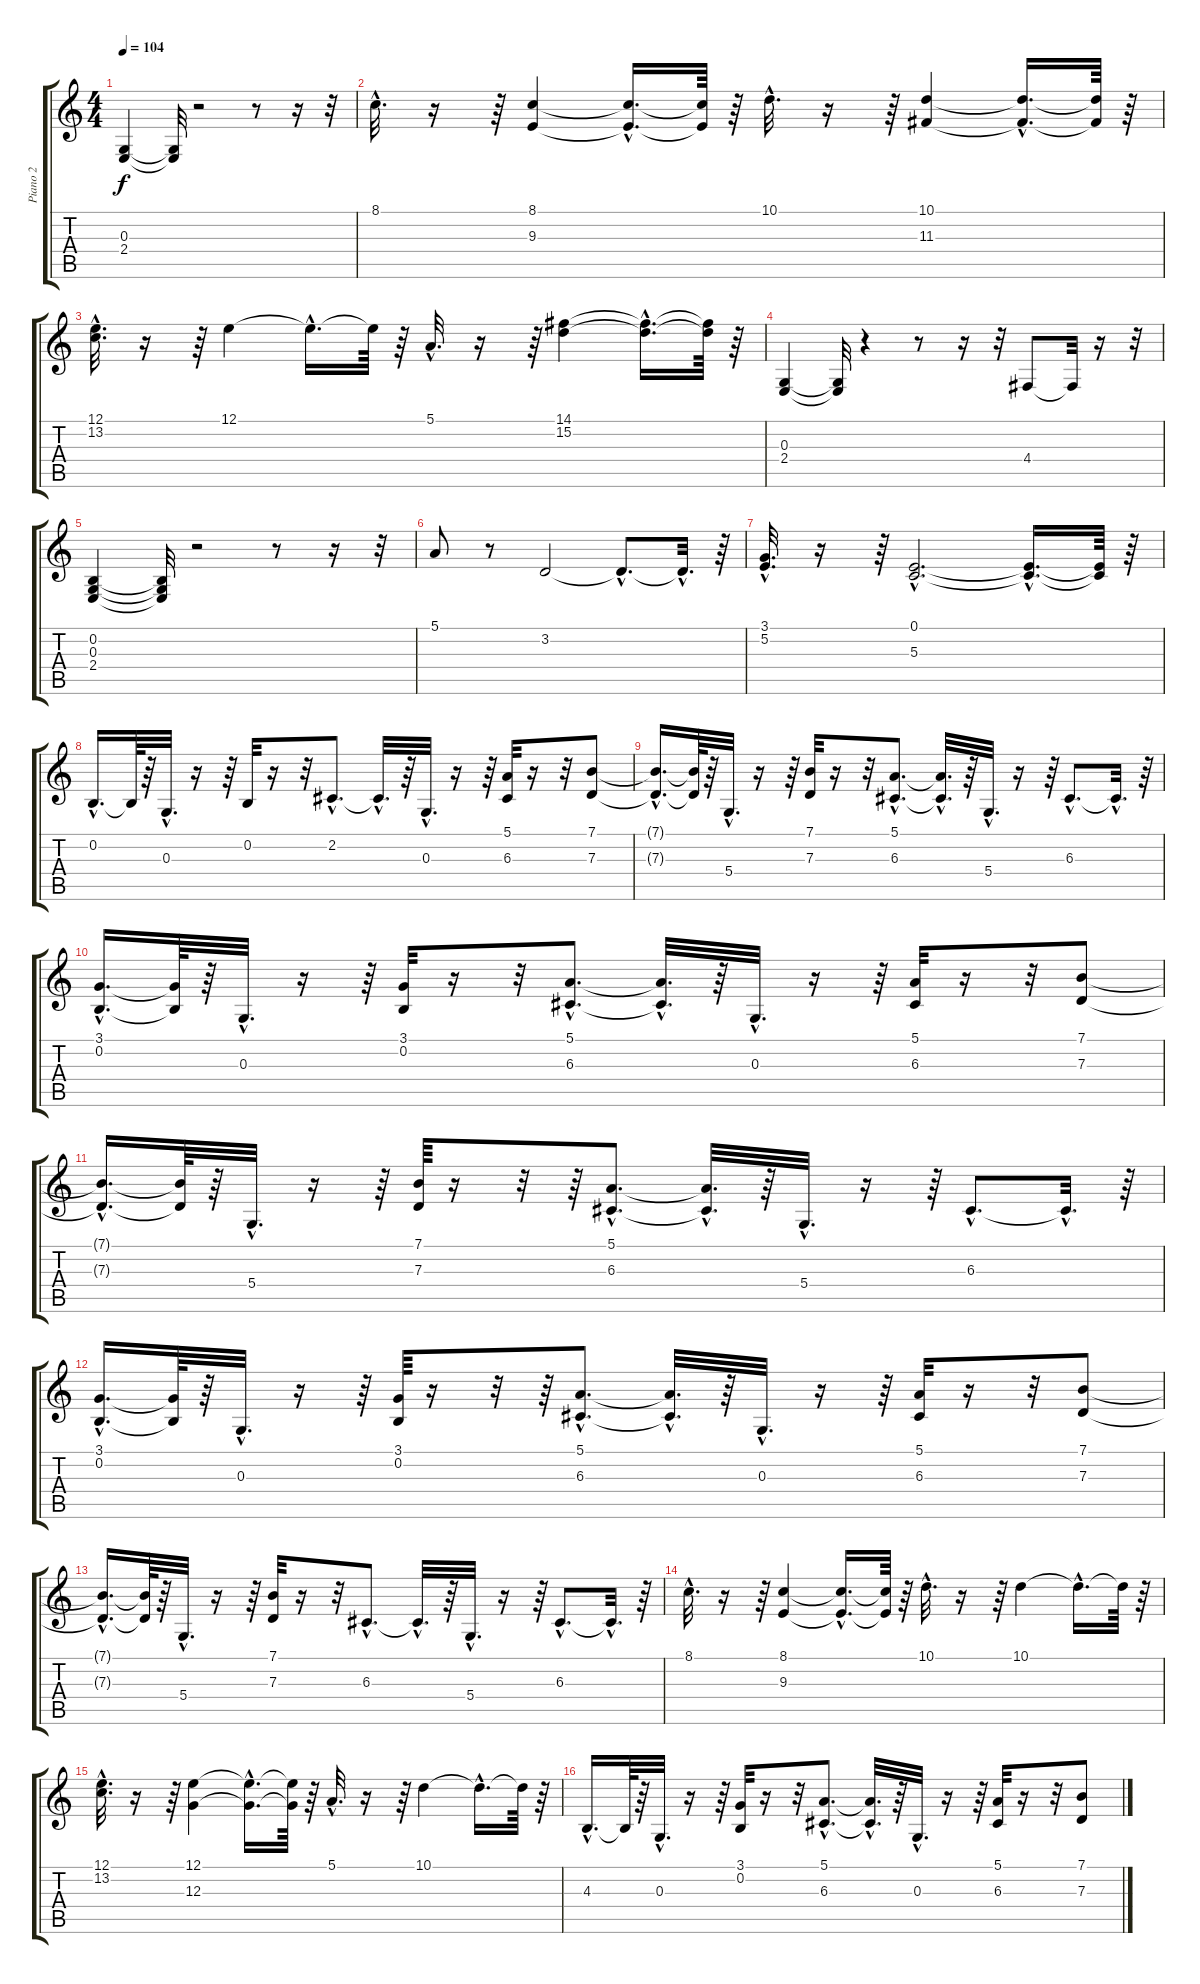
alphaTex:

\track ("Piano 2" "Piano 2") {instrument lead1square}
\staff {score tabs}
\tuning (E4 B3 G3 D3 A2 E2) {hide}
\ts (4 4)
\tempo 104
\clef g2
\ks c
(0.3 2.4).4{dy f} (0.3{t} 2.4{t}).32 r.2 r.8 r.16 r.32 |
8.1{hac}.32{d} r.16 r.64 (8.1 9.3).4 (8.1{hac t} 9.3{hac t}).16{d} (8.1{t} 9.3{t}).64 r.64 10.1{hac}.32{d} r.16 r.64 (10.1 11.3).4 (10.1{hac t} 11.3{hac t}).16{d} (10.1{t} 11.3{t}).64 r.64 |
(12.1{hac} 13.2{hac}).32{d} r.16 r.64 12.1.4 12.1{hac t}.16{d} 12.1{t}.64 r.64 5.1{hac}.32{d} r.16 r.64 (14.1 15.2).4 (14.1{hac t} 15.2{hac t}).16{d} (14.1{t} 15.2{t}).64 r.64 |
(0.3 2.4).4 (0.3{t} 2.4{t}).32 r.4 r.8 r.16 r.32 4.4.8 4.4{t}.32 r.16 r.32 |
(0.2 0.3 2.4).4 (0.2{t} 0.3{t} 2.4{t}).32 r.2 r.8 r.16 r.32 |
5.1.8 r.8 3.2.2 3.2{hac t}.8{d} 3.2{hac t}.32{d} r.64 |
(3.1{hac} 5.2{hac}).32{d} r.16 r.64 (0.1{hac} 5.3{hac}).2{d} (0.1{hac t} 5.3{hac t}).16{d} (0.1{t} 5.3{t}).64 r.64 |
0.2{hac}.16{d} 0.2{t}.64 r.64 0.3{hac}.32{d} r.16 r.64 0.2.32 r.16 r.32 2.2{hac}.8{d} 2.2{hac t}.32{d} r.64 0.3{hac}.32{d} r.16 r.64 (5.1 6.3).32 r.16 r.32 (7.1 7.3).8 |
(7.1{hac t} 7.3{hac t}).16{d} (7.1{t} 7.3{t}).64 r.64 5.4{hac}.32{d} r.16 r.64 (7.1 7.3).32 r.16 r.32 (5.1{hac} 6.3{hac}).8{d} (5.1{hac t} 6.3{hac t}).32{d} r.64 5.4{hac}.32{d} r.16 r.64 6.3{hac}.8{d} 6.3{hac t}.32{d} r.64 |
(3.1{hac} 0.2{hac}).16{d} (3.1{t} 0.2{t}).64 r.64 0.3{hac}.32{d} r.16 r.64 (3.1 0.2).32 r.16 r.32 (5.1{hac} 6.3{hac}).8{d} (5.1{hac t} 6.3{hac t}).32{d} r.64 0.3{hac}.32{d} r.16 r.64 (5.1 6.3).32 r.16 r.32 (7.1 7.3).8 |
(7.1{hac t} 7.3{hac t}).16{d} (7.1{t} 7.3{t}).64 r.64 5.4{hac}.32{d} r.16 r.64 (7.1 7.3).64 r.16 r.32 r.64 (5.1{hac} 6.3{hac}).8{d} (5.1{hac t} 6.3{hac t}).32{d} r.64 5.4{hac}.32{d} r.16 r.64 6.3{hac}.8{d} 6.3{hac t}.32{d} r.64 |
(3.1{hac} 0.2{hac}).16{d} (3.1{t} 0.2{t}).64 r.64 0.3{hac}.32{d} r.16 r.64 (3.1 0.2).64 r.16 r.32 r.64 (5.1{hac} 6.3{hac}).8{d} (5.1{hac t} 6.3{hac t}).32{d} r.64 0.3{hac}.32{d} r.16 r.64 (5.1 6.3).32 r.16 r.32 (7.1 7.3).8 |
(7.1{hac t} 7.3{hac t}).16{d} (7.1{t} 7.3{t}).64 r.64 5.4{hac}.32{d} r.16 r.64 (7.1 7.3).32 r.16 r.32 6.3{hac}.8{d} 6.3{hac t}.32{d} r.64 5.4{hac}.32{d} r.16 r.64 6.3{hac}.8{d} 6.3{hac t}.32{d} r.64 |
8.1{hac}.32{d} r.16 r.64 (8.1 9.3).4 (8.1{hac t} 9.3{hac t}).16{d} (8.1{t} 9.3{t}).64 r.64 10.1{hac}.32{d} r.16 r.64 10.1.4 10.1{hac t}.16{d} 10.1{t}.64 r.64 |
(12.1{hac} 13.2{hac}).32{d} r.16 r.64 (12.1 12.3).4 (12.1{hac t} 12.3{hac t}).16{d} (12.1{t} 12.3{t}).64 r.64 5.1{hac}.32{d} r.16 r.64 10.1.4 10.1{hac t}.16{d} 10.1{t}.64 r.64 |
4.3{hac}.16{d} 4.3{t}.64 r.64 0.3{hac}.32{d} r.16 r.64 (3.1 0.2).32 r.16 r.32 (5.1{hac} 6.3{hac}).8{d} (5.1{hac t} 6.3{hac t}).32{d} r.64 0.3{hac}.32{d} r.16 r.64 (5.1 6.3).32 r.16 r.32 (7.1 7.3).8
